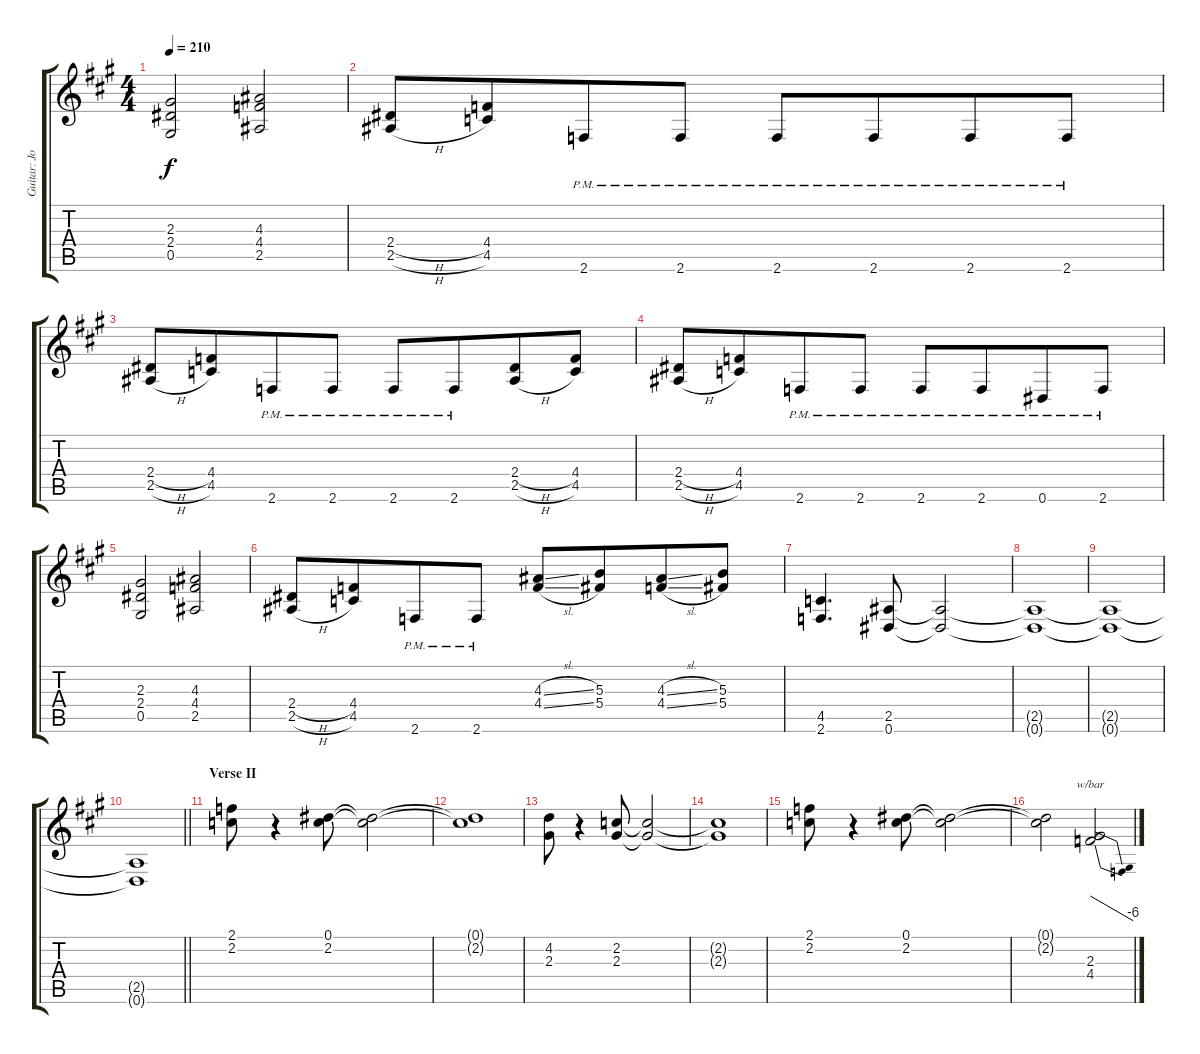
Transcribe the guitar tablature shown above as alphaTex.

\track ("Guitar: John" "Guitar: Jo") {instrument overdrivenguitar}
\staff {score tabs}
\tuning (Eb4 Bb3 Gb3 Db3 Ab2 Eb2) {hide}
\ts (4 4)
\tempo 210
\clef g2
\ks a
(2.3 2.4 0.5).2{dy f} (4.3 4.4 2.5).2 |
(2.4{h} 2.5{h}).8 (4.4 4.5).8{beam merge} 2.6{pm}.8 2.6{pm}.8 2.6{pm}.8 2.6{pm}.8{beam merge} 2.6{pm}.8 2.6{pm}.8 |
(2.4{h} 2.5{h}).8 (4.4 4.5).8{beam merge} 2.6{pm}.8 2.6{pm}.8 2.6{pm}.8 2.6{pm}.8{beam merge} (2.4{h} 2.5{h}).8 (4.4 4.5).8 |
(2.4{h} 2.5{h}).8 (4.4 4.5).8{beam merge} 2.6{pm}.8 2.6{pm}.8 2.6{pm}.8 2.6{pm}.8{beam merge} 0.6{pm}.8 2.6{pm}.8 |
(2.3 2.4 0.5).2 (4.3 4.4 2.5).2 |
(2.4{h} 2.5{h}).8 (4.4 4.5).8{beam merge} 2.6{pm}.8 2.6{pm}.8 (4.3{sl} 4.4{sl}).8 (5.3 5.4).8{beam merge} (4.3{sl} 4.4{sl}).8 (5.3 5.4).8 |
(4.5 2.6).4{d} (2.5 0.6).8 (2.5{t} 0.6{t}).2 |
(2.5{t} 0.6{t}).1 |
(2.5{t} 0.6{t}).1 |
\barLineRight lightlight
(2.5{t} 0.6{t}).1 |
\section ("" "Verse II")
(2.1 2.2).8 r.4 (0.1 2.2).8 (0.1{t} 2.2{t}).2 |
(0.1{t} 2.2{t}).1 |
(4.2 2.3).8 r.4 (2.2 2.3).8 (2.2{t} 2.3{t}).2 |
(2.2{t} 2.3{t}).1 |
(2.1 2.2).8 r.4 (0.1 2.2).8 (0.1{t} 2.2{t}).2 |
(0.1{t} 2.2{t}).2 (2.3 4.4).2{tbe (dive default 0 0 60 -24)}
